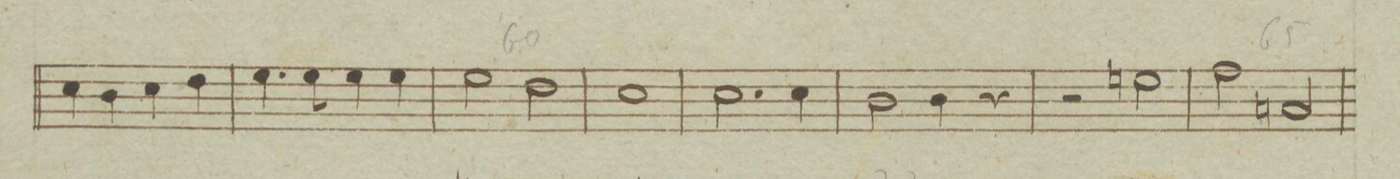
**kern	**dynam
*I"Violino Primo.	*
*clefG2	*
*k[b-e-a-]	*
*met(c)	*
*M4/4	*
4cc\	.
4b-\	.
4cc\	.
4dd\	.
=59	=59
4.ee-\	.
8ee-\	.
4ee-\	.
4ee-\	.
=60	=60
2ee-\	.
2dd\	.
=61	=61
1cc	.
=62	=62
2.cc\	.
4cc\	.
=63	=63
2b-\	.
4b-\	.
4r	.
=64	=64
2r	.
2een\	.
=65	=65
2ff\	.
2an/	.
=66	=66
*-	*-
